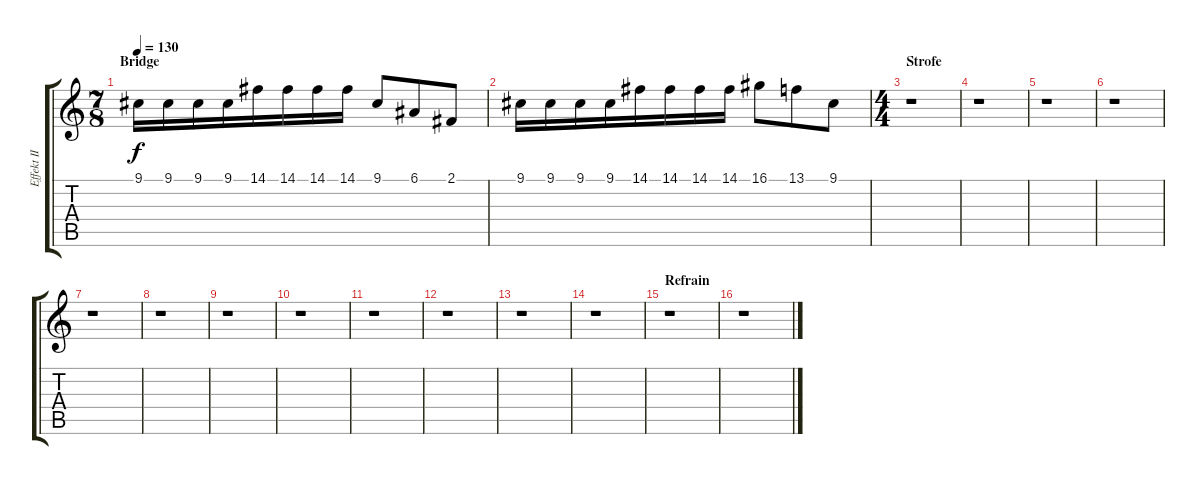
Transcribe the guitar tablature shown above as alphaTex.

\track ("Effekt II" "Effekt II") {instrument glockenspiel}
\staff {score tabs}
\tuning (E4 B3 G3 D3 A2 E2) {hide}
\ts (7 8)
\section ("" "Bridge")
\tempo 130
\clef g2
\ks c
9.1.16{dy f} 9.1.16 9.1.16 9.1.16 14.1.16 14.1.16 14.1.16 14.1.16 9.1.8 6.1.8 2.1.8 |
9.1.16 9.1.16 9.1.16 9.1.16 14.1.16 14.1.16 14.1.16 14.1.16 16.1.8 13.1.8 9.1.8 |
\ts (4 4)
\section ("" "Strofe")
r.1 |
r.1 |
r.1 |
r.1 |
r.1 |
r.1 |
r.1 |
r.1 |
r.1 |
r.1 |
r.1 |
r.1 |
\section ("" "Refrain")
r.1 |
r.1
